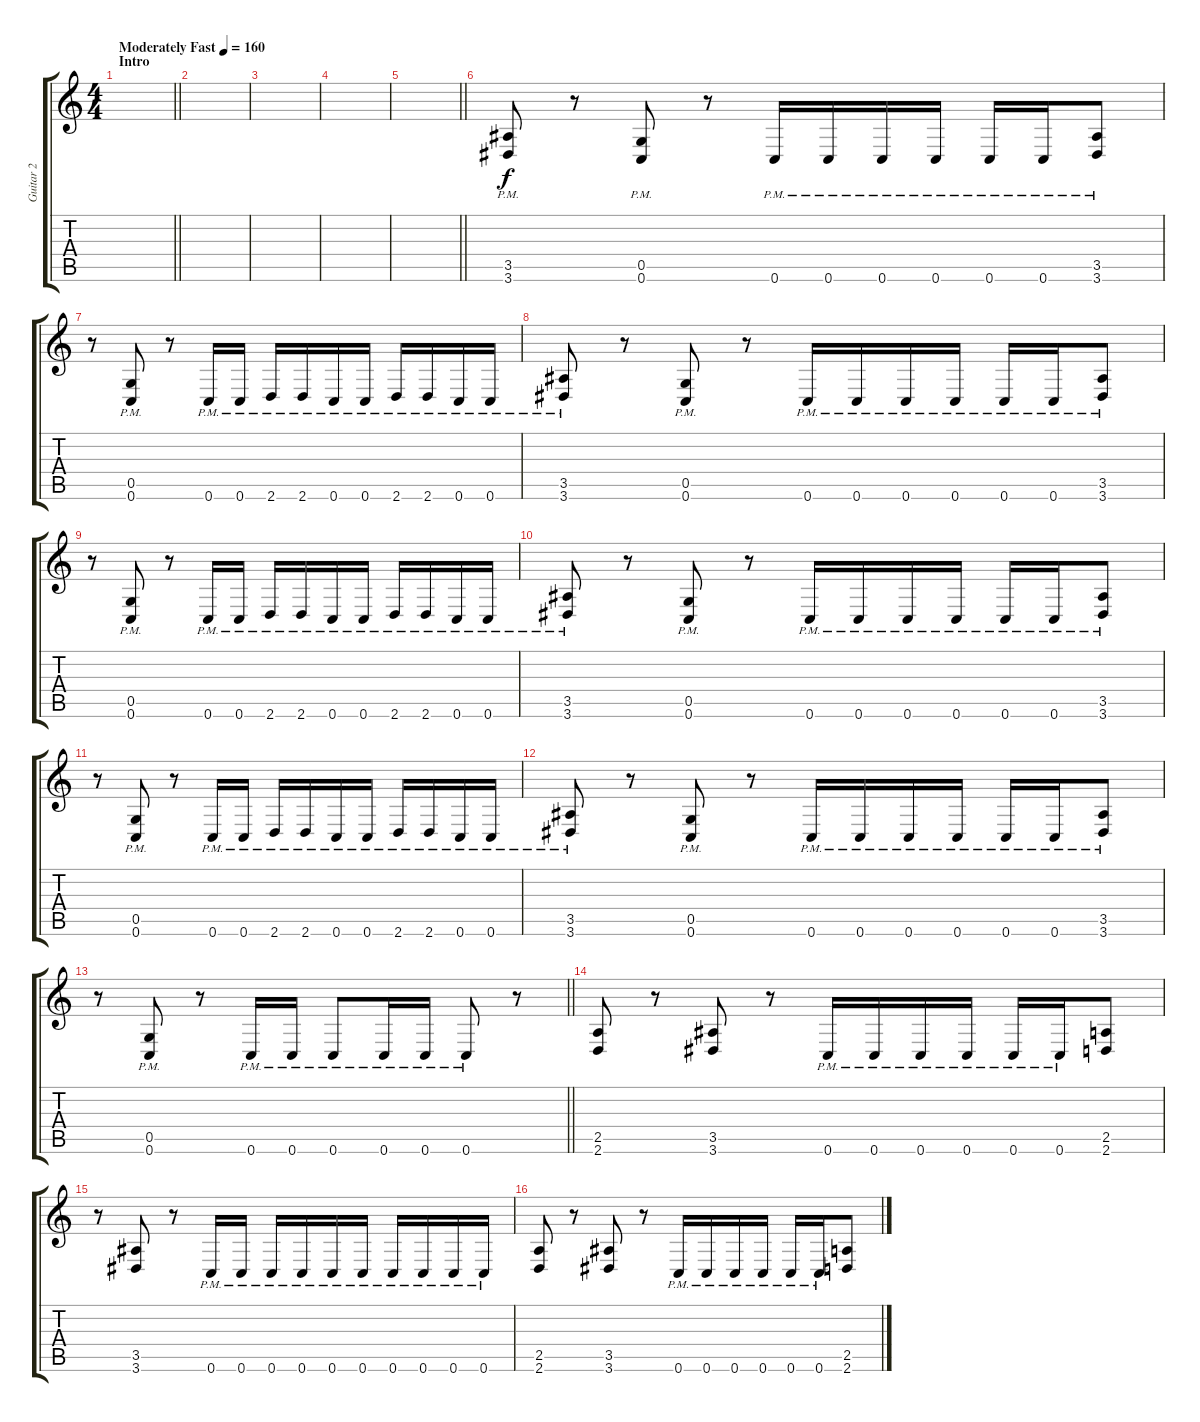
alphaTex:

\track ("Guitar 2" "Guitar 2") {instrument distortionguitar}
\staff {score tabs}
\tuning (D4 A3 F3 C3 G2 C2) {hide}
\ts (4 4)
\section ("" "Intro")
\tempo (160 "Moderately Fast")
\clef g2
\barLineRight lightlight
\ks c
|
|
|
|
\barLineRight lightlight
|
(3.5{pm} 3.6{pm}).8 r.8 (0.5{pm} 0.6{pm}).8 r.8 0.6{pm}.16 0.6{pm}.16 0.6{pm}.16 0.6{pm}.16 0.6{pm}.16 0.6{pm}.16 (3.5{pm} 3.6{pm}).8 |
r.8 (0.5{pm} 0.6{pm}).8 r.8 0.6{pm}.16 0.6{pm}.16 2.6{pm}.16 2.6{pm}.16 0.6{pm}.16 0.6{pm}.16 2.6{pm}.16 2.6{pm}.16 0.6{pm}.16 0.6{pm}.16 |
(3.5{pm} 3.6{pm}).8 r.8 (0.5{pm} 0.6{pm}).8 r.8 0.6{pm}.16 0.6{pm}.16 0.6{pm}.16 0.6{pm}.16 0.6{pm}.16 0.6{pm}.16 (3.5{pm} 3.6{pm}).8 |
r.8 (0.5{pm} 0.6{pm}).8 r.8 0.6{pm}.16 0.6{pm}.16 2.6{pm}.16 2.6{pm}.16 0.6{pm}.16 0.6{pm}.16 2.6{pm}.16 2.6{pm}.16 0.6{pm}.16 0.6{pm}.16 |
(3.5{pm} 3.6{pm}).8 r.8 (0.5{pm} 0.6{pm}).8 r.8 0.6{pm}.16 0.6{pm}.16 0.6{pm}.16 0.6{pm}.16 0.6{pm}.16 0.6{pm}.16 (3.5{pm} 3.6{pm}).8 |
r.8 (0.5{pm} 0.6{pm}).8 r.8 0.6{pm}.16 0.6{pm}.16 2.6{pm}.16 2.6{pm}.16 0.6{pm}.16 0.6{pm}.16 2.6{pm}.16 2.6{pm}.16 0.6{pm}.16 0.6{pm}.16 |
(3.5{pm} 3.6{pm}).8 r.8 (0.5{pm} 0.6{pm}).8 r.8 0.6{pm}.16 0.6{pm}.16 0.6{pm}.16 0.6{pm}.16 0.6{pm}.16 0.6{pm}.16 (3.5{pm} 3.6{pm}).8 |
\barLineRight lightlight
r.8 (0.5{pm} 0.6{pm}).8 r.8 0.6{pm}.16 0.6{pm}.16 0.6{pm}.8 0.6{pm}.16 0.6{pm}.16 0.6{pm}.8 r.8 |
(2.5 2.6).8 r.8 (3.5 3.6).8 r.8 0.6{pm}.16 0.6{pm}.16 0.6{pm}.16 0.6{pm}.16 0.6{pm}.16 0.6{pm}.16 (2.5 2.6).8 |
r.8 (3.5 3.6).8 r.8 0.6{pm}.16 0.6{pm}.16 0.6{pm}.16 0.6{pm}.16 0.6{pm}.16 0.6{pm}.16 0.6{pm}.16 0.6{pm}.16 0.6{pm}.16 0.6{pm}.16 |
(2.5 2.6).8 r.8 (3.5 3.6).8 r.8 0.6{pm}.16 0.6{pm}.16 0.6{pm}.16 0.6{pm}.16 0.6{pm}.16 0.6{pm}.16 (2.5 2.6).8
